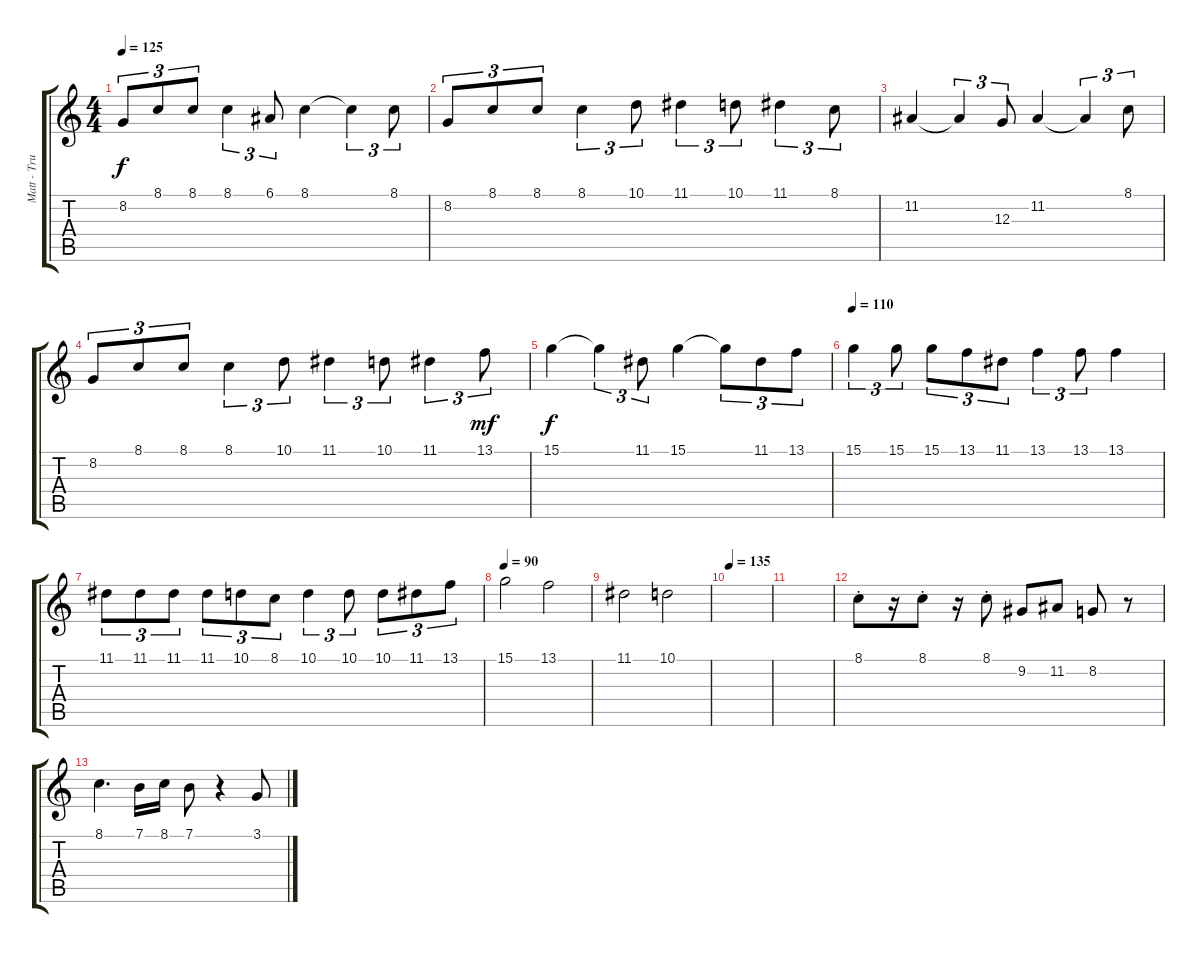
\track ("Matt - Trumpet" "Matt - Tru") {instrument trumpet}
\staff {score tabs}
\tuning (E4 B3 G3 D3 A2 E2) {hide}
\ts (4 4)
\tempo 125
\clef g2
\ks c
8.2.8{tu (3 2) dy f} 8.1.8{tu (3 2)} 8.1.8{tu (3 2)} 8.1.4{tu (3 2)} 6.1.8{tu (3 2)} 8.1.4 8.1{t}.4{tu (3 2)} 8.1.8{tu (3 2)} |
8.2.8{tu (3 2)} 8.1.8{tu (3 2)} 8.1.8{tu (3 2)} 8.1.4{tu (3 2)} 10.1.8{tu (3 2)} 11.1.4{tu (3 2)} 10.1.8{tu (3 2)} 11.1.4{tu (3 2)} 8.1.8{tu (3 2)} |
11.2.4 11.2{t}.4{tu (3 2)} 12.3.8{tu (3 2)} 11.2.4 11.2{t}.4{tu (3 2)} 8.1.8{tu (3 2)} |
8.2.8{tu (3 2)} 8.1.8{tu (3 2)} 8.1.8{tu (3 2)} 8.1.4{tu (3 2)} 10.1.8{tu (3 2)} 11.1.4{tu (3 2)} 10.1.8{tu (3 2)} 11.1.4{tu (3 2)} 13.1.8{tu (3 2) dy mf} |
15.1.4{dy f} 15.1{t}.4{tu (3 2)} 11.1.8{tu (3 2)} 15.1.4 15.1{t}.8{tu (3 2)} 11.1.8{tu (3 2)} 13.1.8{tu (3 2)} |
\tempo 110
15.1.4{tu (3 2)} 15.1.8{tu (3 2)} 15.1.8{tu (3 2)} 13.1.8{tu (3 2)} 11.1.8{tu (3 2)} 13.1.4{tu (3 2)} 13.1.8{tu (3 2)} 13.1.4 |
11.1.8{tu (3 2)} 11.1.8{tu (3 2)} 11.1.8{tu (3 2)} 11.1.8{tu (3 2)} 10.1.8{tu (3 2)} 8.1.8{tu (3 2)} 10.1.4{tu (3 2)} 10.1.8{tu (3 2)} 10.1.8{tu (3 2)} 11.1.8{tu (3 2)} 13.1.8{tu (3 2)} |
\tempo 90
15.1.2 13.1.2 |
11.1.2 10.1.2 |
\tempo 135
|
|
8.1{st}.8 r.16 8.1{st}.8 r.16 8.1{st}.8 9.2.8 11.2.8 8.2.8 r.8 |
8.1.4{d} 7.1.16 8.1.16 7.1.8 r.4 3.1.8
